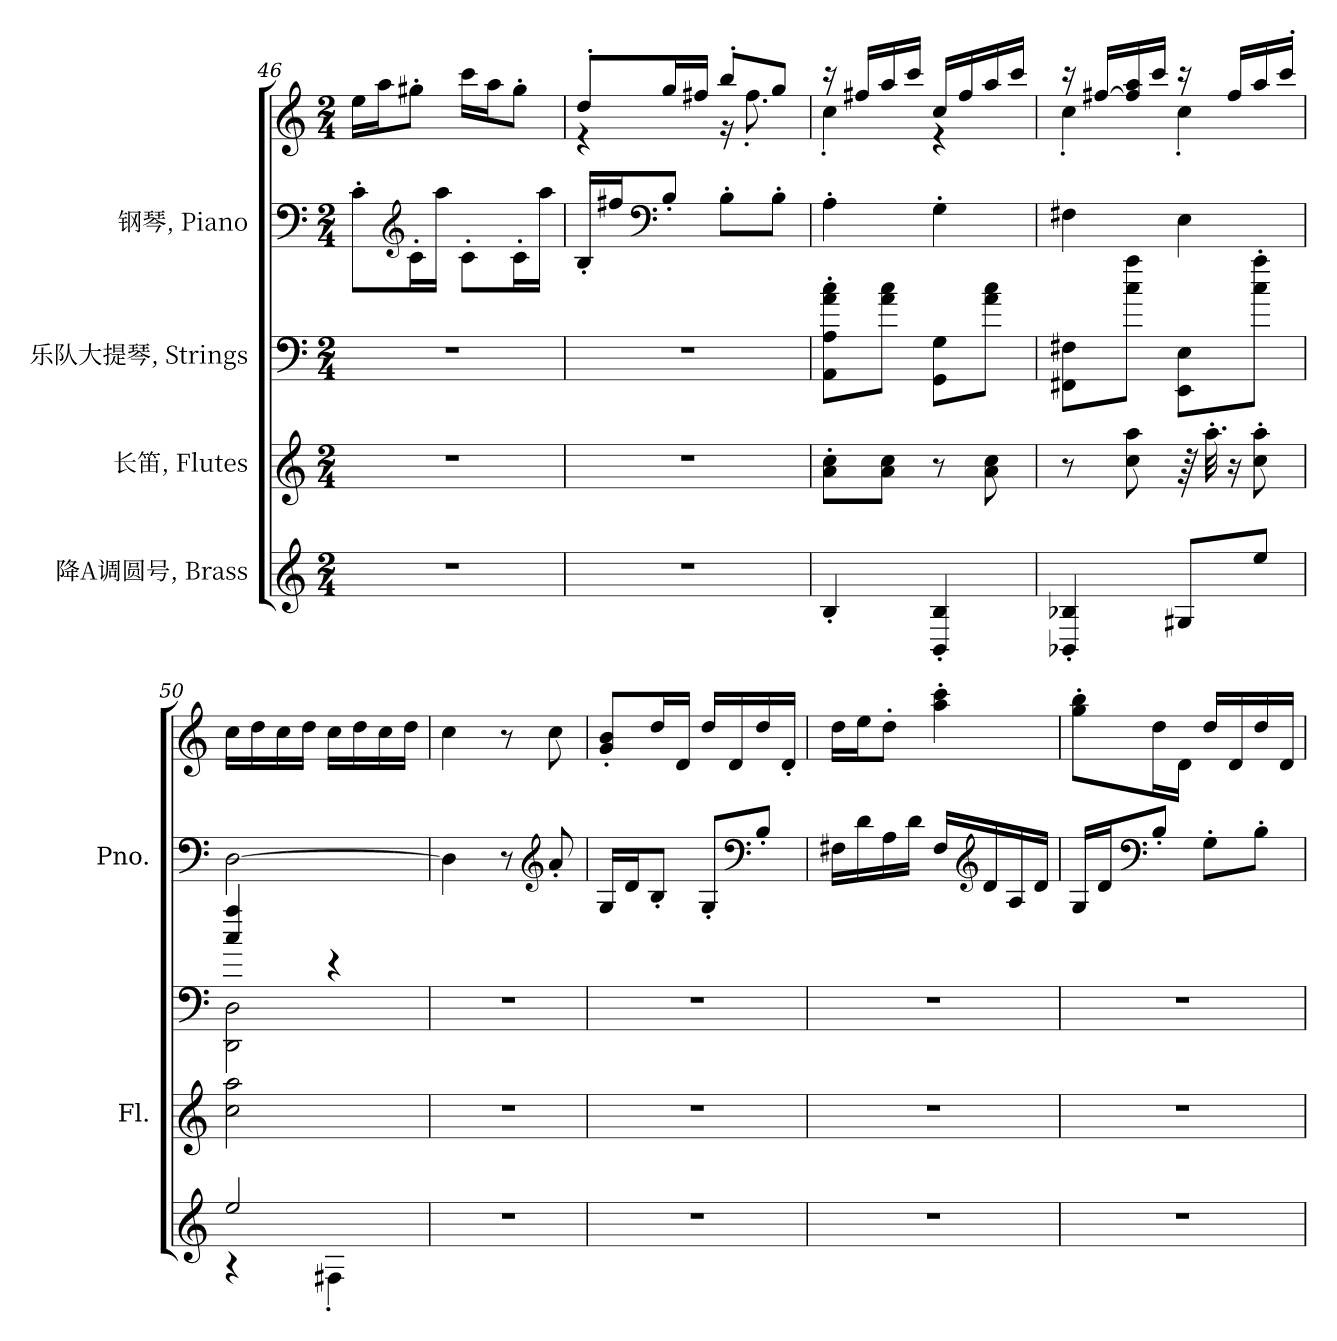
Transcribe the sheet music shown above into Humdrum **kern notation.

**kern	**kern	**kern	**kern	**kern
*part4	*part3	*part2	*part1	*part1
*staff5	*staff4	*staff3	*staff2	*staff1
*I"降A调圆号, Brass	*I"长笛, Flutes	*I"乐队大提琴, Strings	*I"钢琴, Piano	*
*	*I'Fl.	*	*I'Pno.	*
*clefG2	*clefG2	*clefF4	*clefF4	*clefG2
*ITrd2c4	*	*	*	*
*k[b-e-a-d-]	*k[]	*k[]	*k[]	*k[]
*M2/4	*M2/4	*M2/4	*M2/4	*M2/4
=46	=46	=46	=46	=46
2r	2r	2r	8c'\L	16ee\LL
.	.	.	.	16aa\J
*	*	*	*clefG2	*
.	.	.	16c'\L	8gg#X'\J
.	.	.	16aa\JJ	.
.	.	.	8c'\L	16ccc\LL
.	.	.	.	16aa\J
.	.	.	16c'\L	8gg#'\J
.	.	.	16aa\JJ	.
!!LO:LB:g=z
=47	=47	=47	=47	=47
*	*	*	*	*^
2r	2r	2r	16B'/LL	8dd'/L	4r
.	.	.	16ff#X/J	.	.
*	*	*	*clefF4	*	*
.	.	.	8B'/J	16gg/L	.
.	.	.	.	16ff#X/JJ	.
.	.	.	8B'\L	8bb'/L	16r
.	.	.	.	.	8.ff#'\
.	.	.	8B'\J	8gg/J	.
=48	=48	=48	=48	=48	=48
4G'/	8a\' 8cc\'L	8AA\' 8A\' 8a\' 8cc\'L	4A'\	16r	4cc'\
.	.	.	.	16ff#X/LL	.
.	8a\ 8cc\J	8a\ 8cc\J	.	16aa/	.
.	.	.	.	16ccc/JJ	.
4GG/' 4G/'	8r	8GG\ 8G\L	4G'\	16cc/LL	4r
.	.	.	.	16ff#/	.
.	8a\ 8cc\	8a\ 8cc\J	.	16aa/	.
.	.	.	.	16ccc/JJ	.
=49	=49	=49	=49	=49	=49
4GG-X/' 4G-X/'	8r	8FF#X\ 8F#X\L	4F#X\	16r	4cc'\
.	.	.	.	[16ff#X/LL	.
.	8cc\ 8aa\	8cc\ 8aa\J	.	16ff#/] 16aa/	.
.	.	.	.	16ccc/JJ	.
8En/L	64r	8EE\ 8E\L	4E\	16r	4cc'\
.	32.aa'\	.	.	.	.
.	16r	.	.	16ff#/LL	.
8cc/J	8cc\' 8aa\'	8cc\' 8aa\'J	.	16aa/	.
.	.	.	.	16ccc'/JJ	.
*	*	*	*	*v	*v
!!LO:PB:g=z
=50	=50	=50	=50	=50
*^	*	*^	*	*
2cc/	4r	2cc\ 2aa\	4cc/ 4aa/	2DD\ 2D\	[2D\	16cc\LL
.	.	.	.	.	.	16dd\
.	.	.	.	.	.	16cc\
.	.	.	.	.	.	16dd\JJ
.	4Dn'\	.	4r	.	.	16cc\LL
.	.	.	.	.	.	16dd\
.	.	.	.	.	.	16cc\
.	.	.	.	.	.	16dd\JJ
*v	*v	*	*v	*v	*	*
=51	=51	=51	=51	=51
2r	2r	2r	4D\]	4cc\
.	.	.	8r	8r
*	*	*	*clefG2	*
.	.	.	8a'/	8cc\
=52	=52	=52	=52	=52
2r	2r	2r	16G/LL	8g/' 8b/'L
.	.	.	16d/J	.
.	.	.	8B'/J	16dd/L
.	.	.	.	16d/JJ
.	.	.	8G'/L	16dd/LL
.	.	.	.	16d/
*	*	*	*clefF4	*
.	.	.	8B'/J	16dd/
.	.	.	.	16d'/JJ
=53	=53	=53	=53	=53
2r	2r	2r	16F#X\LL	16dd\LL
.	.	.	16d\	16ee\J
.	.	.	16A\	8dd'\J
.	.	.	16d\JJ	.
.	.	.	16F#/LL	4aa\' 4ccc\'
*	*	*	*clefG2	*
.	.	.	16d/	.
.	.	.	16A/	.
.	.	.	16d/JJ	.
!!LO:LB:g=z
=54	=54	=54	=54	=54
2r	2r	2r	16G/LL	8gg\' 8bb\'L
.	.	.	16d/J	.
*	*	*	*clefF4	*
.	.	.	8B'/J	16dd\L
.	.	.	.	16d\JJ
.	.	.	8G'\L	16dd/LL
.	.	.	.	16d/
.	.	.	8B'\J	16dd/
.	.	.	.	16d/JJ
=	=	=	=	=
*-	*-	*-	*-	*-
